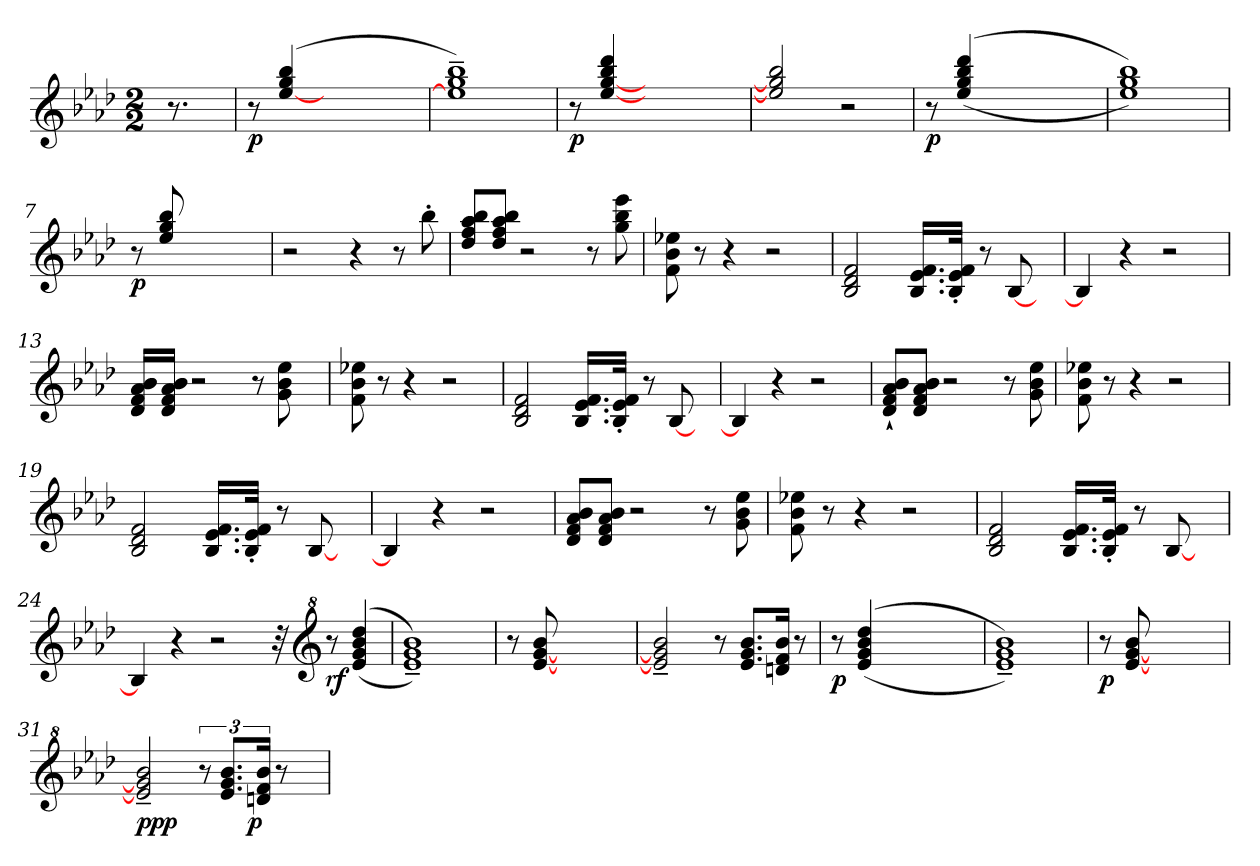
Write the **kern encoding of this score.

**kern	**dynam
*part1	*part1
*staff1	*staff1
*clefG2	*
*k[b-e-a-d-]	*
*M2/2	*
*MM120	*
=	=
8.r	.
=1	=1
!	!LO:DY:b
8r	p
(<[4ee-/ 4gg/ 4bb-/	.
2ryy	.
8ryy	.
=2	=2
1ee-]~ 1gg~ 1bb-~)	.
=3	=3
!	!LO:DY:b
8r	p
[4ee-/ [4gg/ 4bb-/ 4ddd-/	.
2ryy	.
8ryy	.
=4	=4
2ee-/] 2gg/] 2bb-/	.
2r	.
=5	=5
!	!LO:DY:b
8r	p
(<(<4ee-/ 4gg/ 4bb-/ 4ddd-/	.
2ryy	.
8ryy	.
=6	=6
1ee- 1gg 1bb-))	.
=7	=7
!	!LO:DY:b
8r	p
8ee-/ 8gg/ 8bb-/	.
2.ryy	.
=8	=8
2r	.
4r	.
8r	.
8bb-'\	.
=9	=9
8dd-/ 8ff/ 8aa-/ 8bb-/L	.
8dd-/ 8ff/ 8aa-/ 8bb-/J	.
2r	.
8r	.
8gg\ 8bb-\ 8eee-\	.
!!LO:LB:g=z
=10	=10
8f\ 8b-\ 8ee-X\	.
8r	.
4r	.
2r	.
=11	=11
2B-/ 2d-/ 2f/	.
16.B-/ 16.e-/ 16.f/LL	.
32B-/' 32e-/' 32f/'JJk	.
8r	.
[8B-/	.
8ryy	.
=12	=12
4B-/]	.
4r	.
2r	.
=13	=13
16d-/ 16f/ 16a-/ 16b-/LL	.
16d-/ 16f/ 16a-/ 16b-/JJ	.
2r	.
8r	.
8g\ 8b-\ 8ee-\	.
8ryy	.
=14	=14
8f\ 8b-\ 8ee-X\	.
8r	.
4r	.
2r	.
=15	=15
2B-/ 2d-/ 2f/	.
16.B-/ 16.e-/ 16.f/LL	.
32B-/' 32e-/' 32f/'JJk	.
8r	.
[8B-/	.
8ryy	.
=16	=16
4B-/]	.
4r	.
2r	.
!!LO:LB:g=z
=17	=17
8d-/` 8f/` 8a-/` 8b-/`L	.
8d-/ 8f/ 8a-/ 8b-/J	.
2r	.
8r	.
8g\ 8b-\ 8ee-\	.
=18	=18
8f\ 8b-\ 8ee-X\	.
8r	.
4r	.
2r	.
=19	=19
2B-/ 2d-/ 2f/	.
16.B-/ 16.e-/ 16.f/LL	.
32B-/' 32e-/' 32f/'JJk	.
8r	.
[8B-/	.
8ryy	.
=20	=20
4B-/]	.
4r	.
2r	.
=21	=21
8d-/ 8f/ 8a-/ 8b-/L	.
8d-/ 8f/ 8a-/ 8b-/J	.
2r	.
8r	.
8g\ 8b-\ 8ee-\	.
=22	=22
8f\ 8b-\ 8ee-X\	.
8r	.
4r	.
2r	.
!!LO:LB:g=z
=23	=23
2B-/ 2d-/ 2f/	.
16.B-/ 16.e-/ 16.f/LL	.
32B-/' 32e-/' 32f/'JJk	.
8r	.
[8B-/	.
8ryy	.
!!LO:LB:g=z
=24	=24
4B-/]	.
4r	.
2r	.
32r	.
*clefG^2	*
!	!LO:DY:b
8r	rf
(<(<4ee-/ 4gg/ 4bb-/ 4ddd-/	.
=25	=25
1ee-~ 1gg~ 1bb-~))	.
=26	=26
8r	.
[8ee-/ [8gg/ 8bb-/	.
2.ryy	.
=27	=27
2ee-/]~ 2gg/]~ 2bb-/~	.
8r	.
8.ee-/ 8.gg/ 8.bb-/L	.
16ddn/ 16ff/ 16bb-/Jk	.
8r	.
=28	=28
!	!LO:DY:b
8r	p
(<(<4ee-/ 4gg/ 4bb-/ 4ddd-/	.
2ryy	.
8ryy	.
=29	=29
1ee-~ 1gg~ 1bb-~))	.
=30	=30
!	!LO:DY:b
8r	p
[8ee-/ [8gg/ 8bb-/	.
2.ryy	.
=31	=31
!	!LO:DY:b
!	!LO:DY:n=1:b
!	!LO:DY:n=2:b
2ee-/]~ 2gg/]~ 2bb-/~	p p p
12r	.
12.ee-/ 12.gg/ 12.bb-/L	.
!	!LO:DY:n=3:b
24ddn/ 24ff/ 24bb-/Jk	p
8r	.
8ryy	.
=	=
*-	*-
